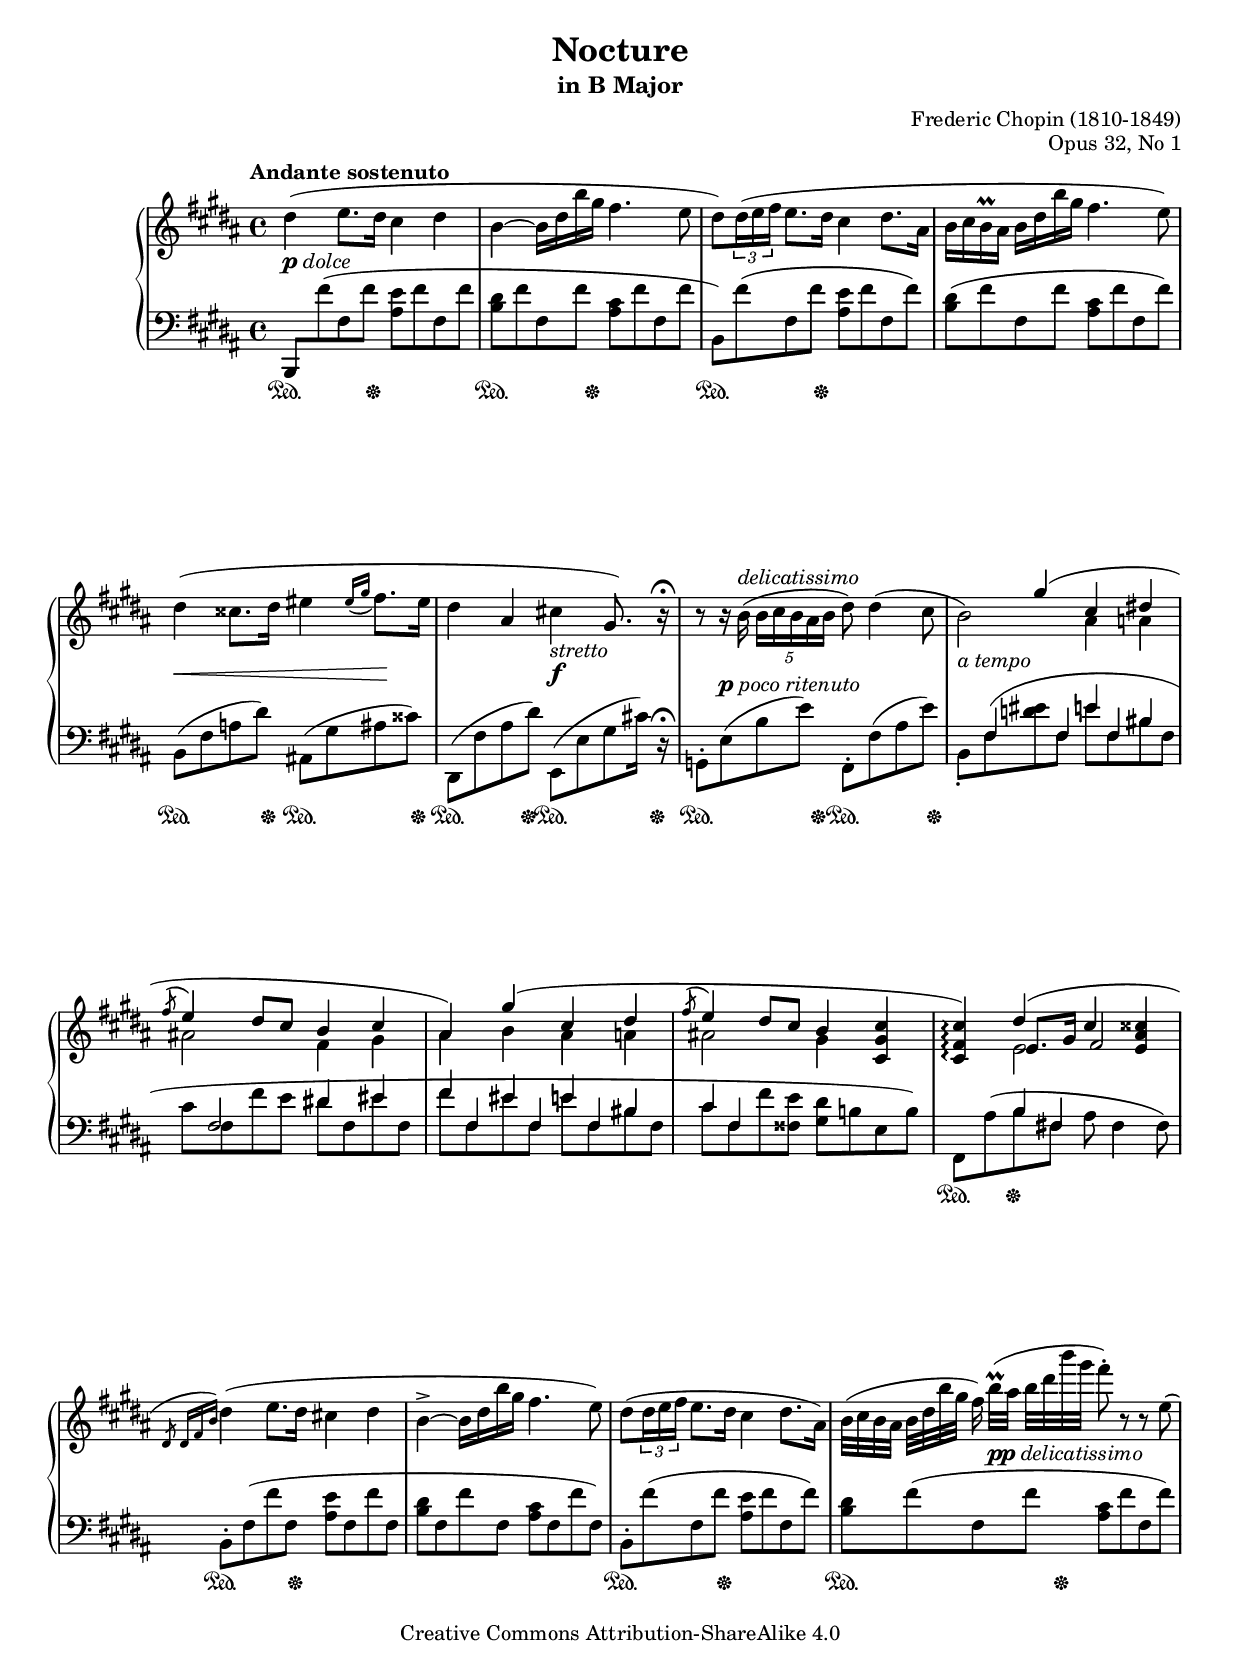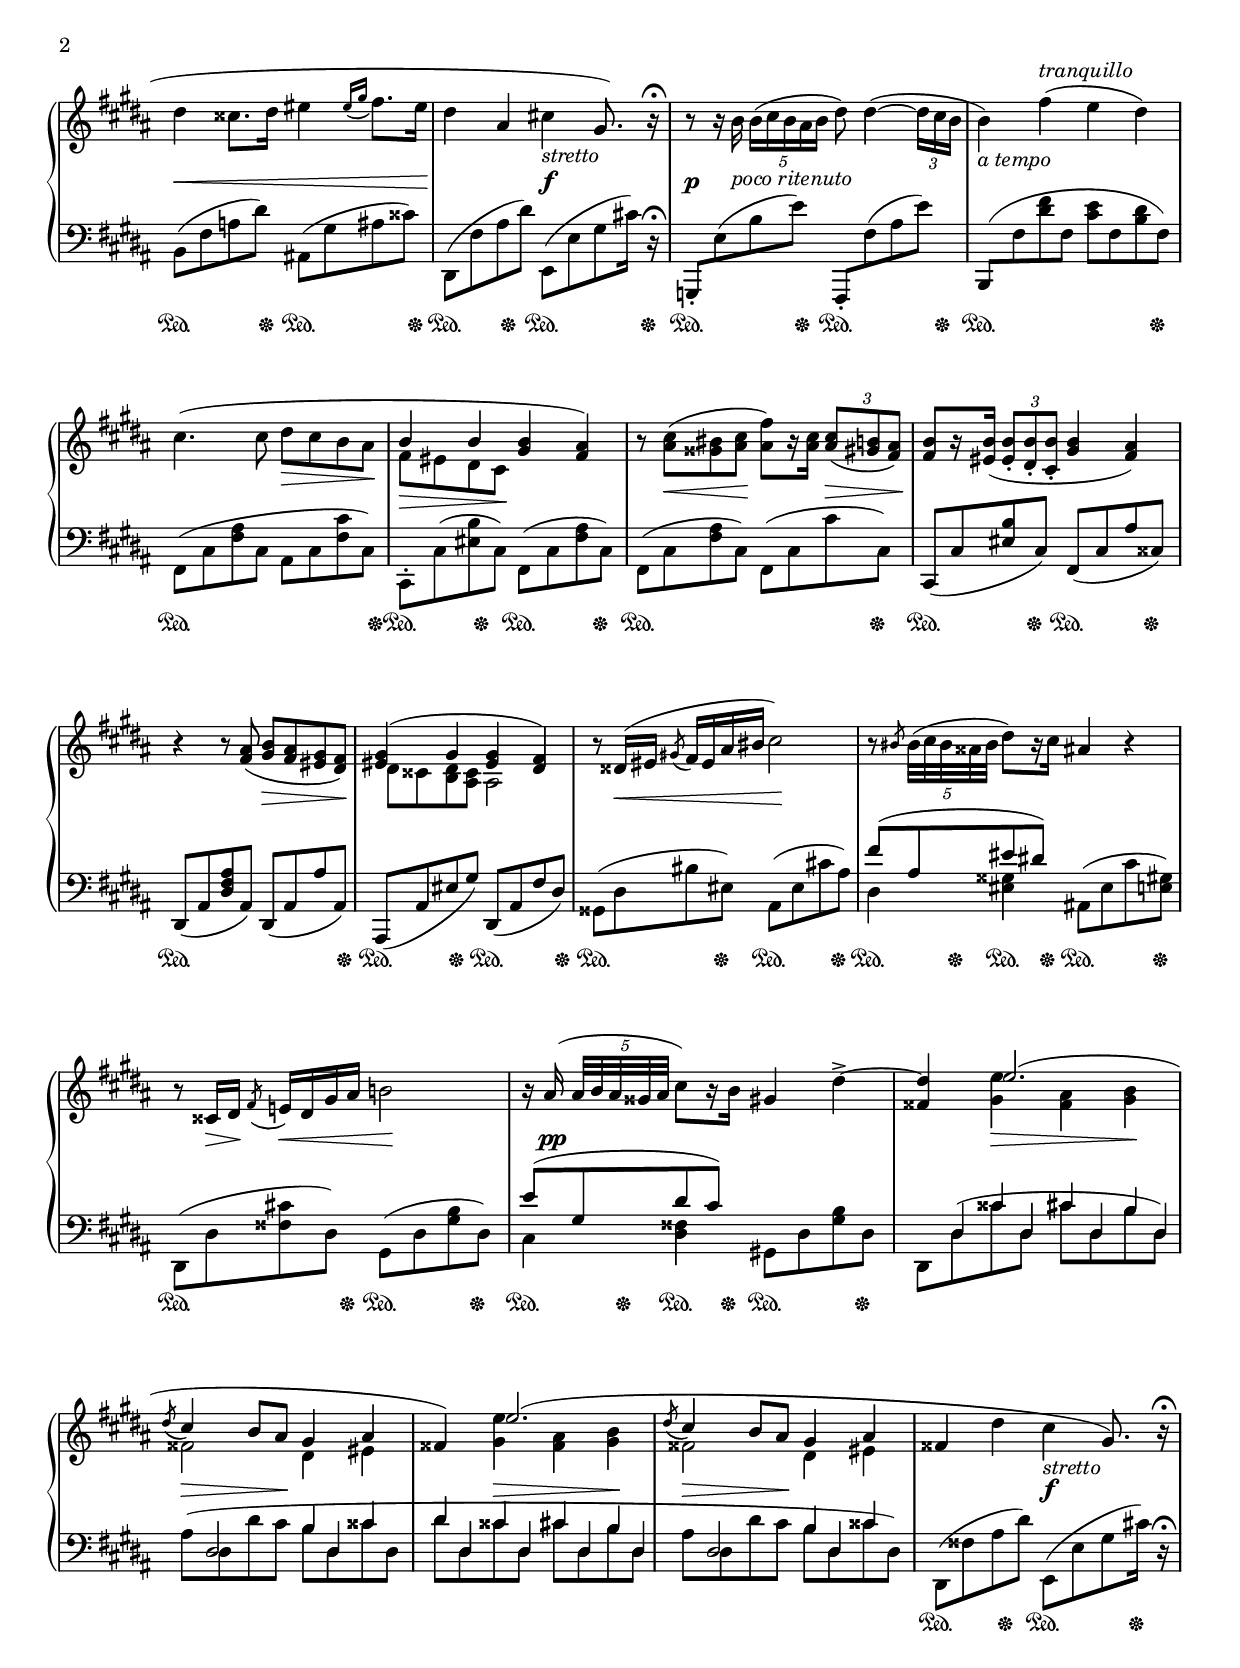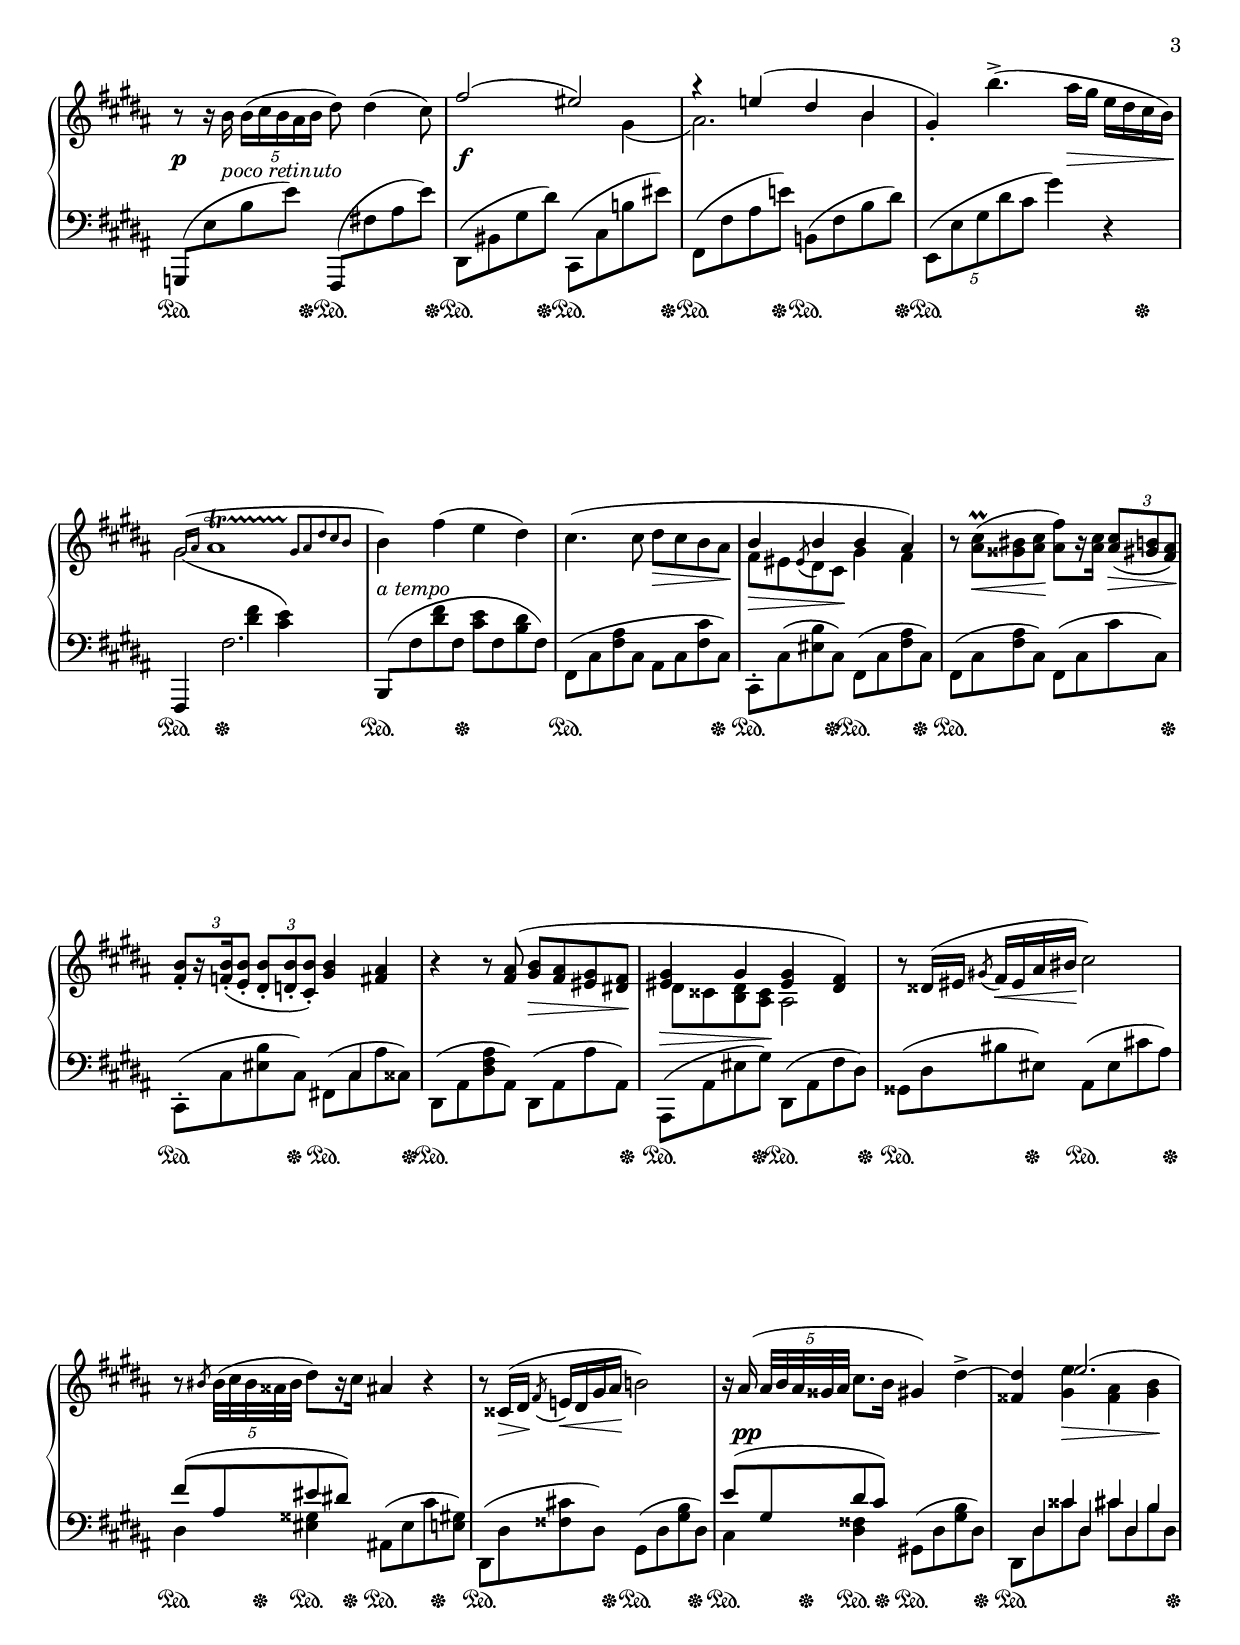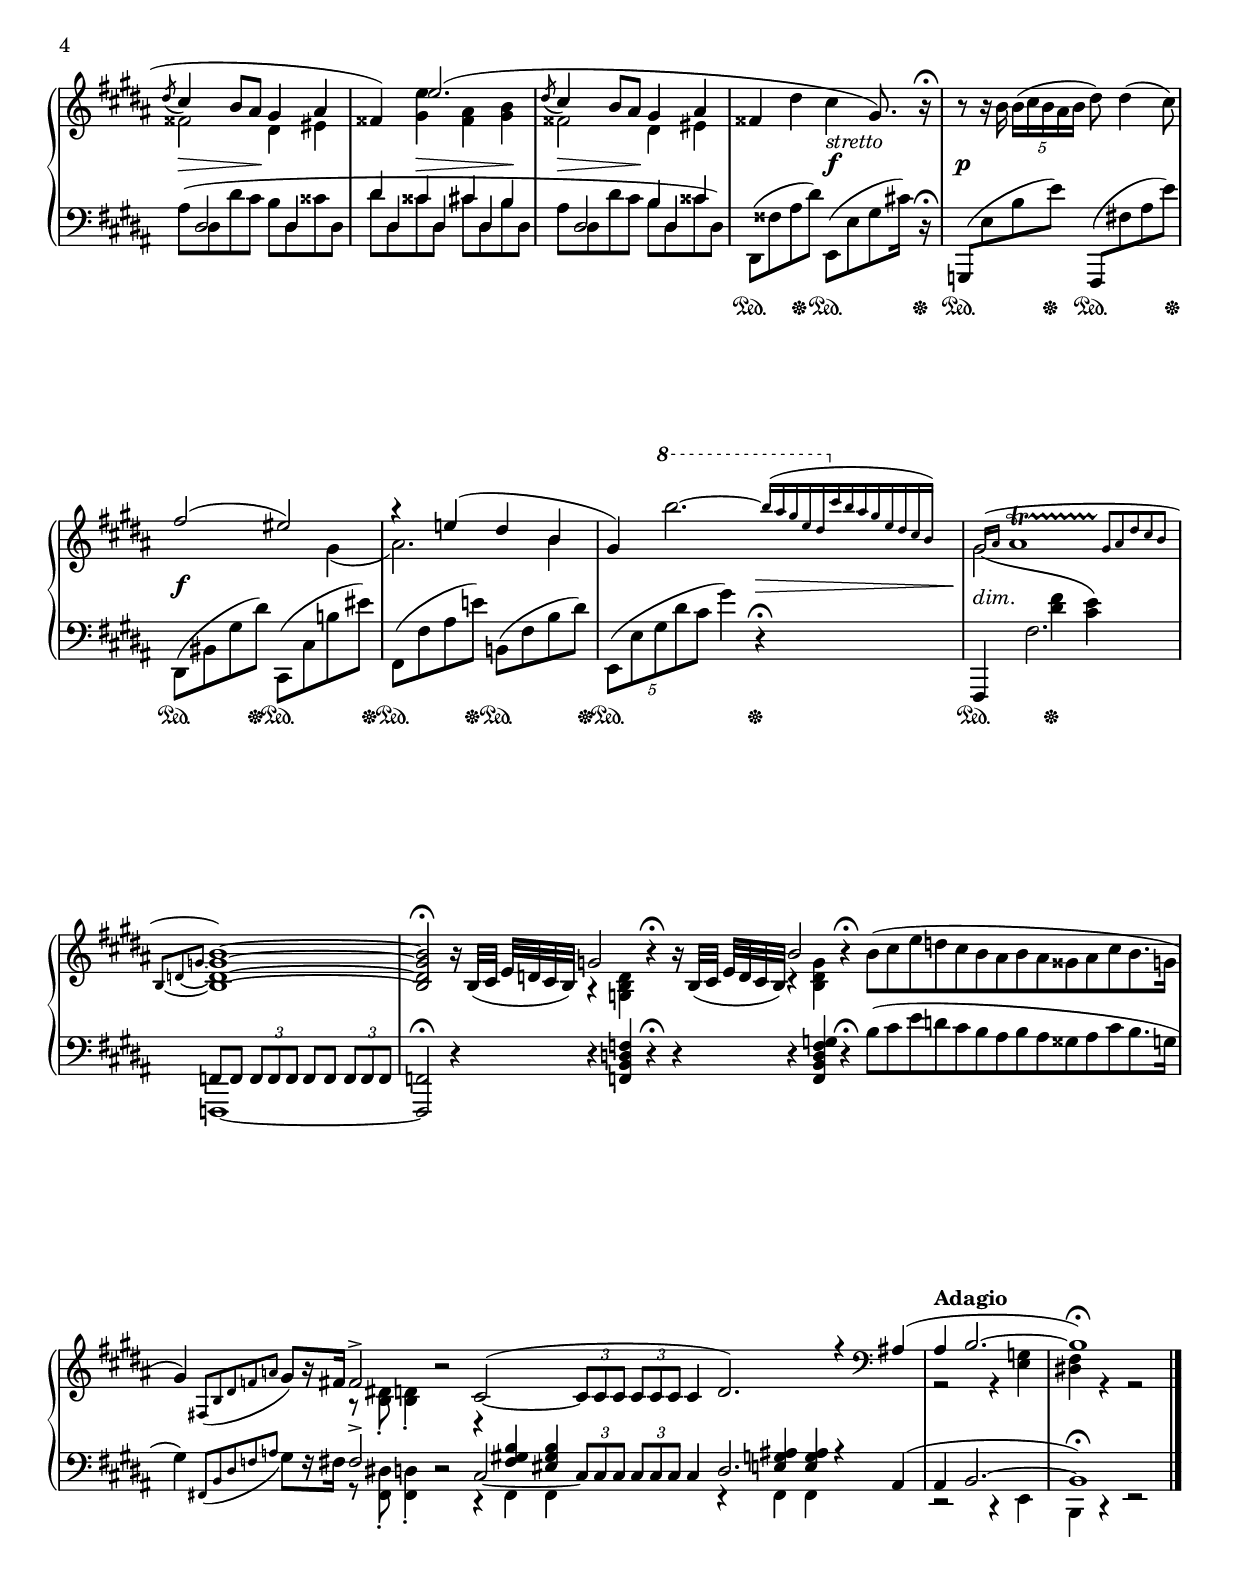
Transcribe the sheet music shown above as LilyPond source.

%...+....1....+....2....+....3....+....4....+....5....+....6....+....7....+....

\version "2.19.83"
\language "english"

\header {
  title = "Nocture"
  subtitle = "in B Major"
  composer = "Frederic Chopin (1810-1849)"
  opus = "Opus 32, No 1"
  date = "1837"
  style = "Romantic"
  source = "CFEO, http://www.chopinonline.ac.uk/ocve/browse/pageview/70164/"
  
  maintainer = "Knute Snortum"
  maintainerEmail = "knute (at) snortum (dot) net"
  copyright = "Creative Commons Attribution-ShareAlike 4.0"
  
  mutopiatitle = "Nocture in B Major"
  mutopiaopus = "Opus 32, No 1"
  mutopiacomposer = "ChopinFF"
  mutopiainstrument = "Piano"
}

sd = \sustainOn 
su = \sustainOff

staffUp   = \change Staff = "upper"
staffDown = \change Staff = "lower"

slashFlag = \once \override Flag.stroke-style = "grace"

trillUnderSlur = {
  \once \override TrillSpanner.avoid-slur = #'inside
  \once \override TrillSpanner.outside-staff-priority = ##f
  \once \override TrillSpanner.extra-offset = #'(0 . -1)
}

slurShapeA = \shape #'((0 . -2) (0 . -4) (0 . 0) (0 . 0)) Slur
slurShapeB = \shape #'((0 . 2) (0 . -1) (-1 . -1) (0 . 4)) Slur
slurShapeD = \shape #'((0 . 0) (0 . 2) (0 . 0) (0 . 0)) Slur
slurShapeI = \shape #'((-0.5 . 2) (0 . 0) (0 . 0) (0 . 0)) Slur

slurPositionA = \once \override Slur.positions = #'(3 . 3)
slurPositionC = \once \override Slur.positions = #'(0 . 0)
slurPositionE = \once \override Slur.positions = #'(4 . 0)
slurPositionF = \once \override Slur.positions = #'(2 . 3)
slurPositionI = \once \override Slur.positions = #'(3 . 3)
slurPositionJ = \once \override Slur.positions = #'(0 . 0)
slurPositionK = \once \override Slur.positions = #'(0 . 0)
slurPositionL = \once \override Slur.positions = #'(1 . 3)
slurPositionQ = \once \override Slur.positions = #'(0 . 0)
slurPositionR = \once \override Slur.positions = #'(0 . 0)

beamPositionA = \once \override Beam.positions = #'(-1 . -1)

tieShapeA = \shape #'((0 . 0.25) (0 . 0.75) (0 . 0.75) (0 . 0.25)) Tie

global = {
  \key b \major
  \time 4/4
  \accidentalStyle piano
  \override Slur.details.accidental-collision = #1000
}

rightHand = \relative {
  \global
  \clef treble
  \set Score.tempoHideNote = ##t
  \tempo "Andante sostenuto" 4 = 76
  
  ds''4( e8. ds16 cs4 ds |
  b4 ~ b16 ds b' gs fs4. e8 |
  ds8) \tuplet 3/2 { ds16( e fs } e8. ds16 cs4 ds8. as16 |
  b16 cs b\prall as b ds b' gs fs4. e8) |
  ds4( css8. ds16 es4 \acciaccatura { es16 gs } fs8. es16 |
  ds4 as cs-\markup { \italic stretto } gs8.) r16\fermata |
  r8 r16 b(^\markup { \italic delicatissimo } 
    \tuplet 5/4 { b16 cs b as b } ds8) \new Voice = "2" { ds4( cs8 } |
  
  \barNumberCheck 8
  <<
    { s4 gs'( cs, ds }
    \\
    { b2) as4 a }
  >> |
  <<
    \acciaccatura { fs'8 }
    { e4 ds8 cs b4 cs }
    \\
    { as2 fs4 gs }
  >> |
  <<
    { as4) gs'( cs, ds }
    \\
    { as4 b as a }
  >> |
  <<
    \acciaccatura { fs'8 } 
    { e4 ds8 cs b4 <cs, gs' cs> }
    \\
    { as'2 gs4 s4 }
  >> |
  <<
    <<
      \context Voice = "1" { 
        \voiceOne <cs, fs cs'>4)\arpeggio ds'( cs <e, as css> 
      }
      \context Voice = "3" { \voiceThree s4 e8. gs16 fs2 }
    >> 
    \context Voice = "2" { \voiceTwo s4 e2 s4 }
  >> |
  
  \barNumberCheck 13
  \tag #'layout { \context Voice = "1" { 
    \voiceOne \grace { \slashFlag ds8 ds16[ fs b]) } } }
    \oneVoice ds4( e8. ds16 cs4 ds4 |
  b4~-> b16 ds b' gs fs4. e8) |
  ds8( \tuplet 3/2 { ds16 e fs } e8. ds16 cs4 ds8. as16) |
  b32([ cs b as] b[ ds b' gs] fs16) b32([\prall as] 
    b[ ds b' gs] fs8)-. r r e,( | \pageBreak
  ds4 css8. ds16 es4 \acciaccatura { es16 gs } fs8. es16 |
  ds4 as cs-\markup { \italic stretto } gs8.) r16\fermata |
  r8 r16 b_\markup { \italic "poco ritenuto" } 
    \tuplet 5/4 { b16( cs b as b } ds8) ds4(~ \tuplet 3/2 { ds16 cs b } |
    
  \barNumberCheck 20
  b4)_\markup { \italic "a tempo" } fs'(^\markup { \italic tranquillo } e ds) |
  \context Voice = "1" { cs4.( cs8 ds\> cs b as\! } |
  << { b4 b <gs b> <fs as>) } \\ { fs8\> es ds cs\! s2 } >> |
  \stemDown r8 <as' cs>( <gss bs> <as cs> <as fs'>)[ r16 <as cs>]
    \stemNeutral \tuplet 3/2 { q8( <gs b> <fs as>) } |
  <fs b>8[ r16 <es b'>]( \tuplet 3/2 { <es b'>8-. <ds b'>-. <cs b'>-. } 
    <gs' b>4 <fs as>) |
  r4 r8 <fs as>( <gs b> <fs as> <es gs> <ds fs>) |
  << { <es gs>4( gs <es gs> <ds fs>) } \\ { ds8 css <b ds> <as css> as2 } >> |
  r8 dss16( es \acciaccatura { gs8 } fs16 es as bs cs2) | 
  r8 \grace { \slashFlag bs8 } \tuplet 5/4 { bs32( cs bs ass bs } 
    ds8)[ r16 cs] as4 r |
  r8 css,16 ds \acciaccatura { fs8 } e16 ds gs as b2 |
  r16 as( \tuplet 5/4 { as32[ b as gss as] } cs8)[ r16 b] gs4 ds'4~-> |
  
  \barNumberCheck 31
  <fss, ds'>4 << { e'2.( } \\ { <gs, e'>4 <fss as> <gs b> } >> |
  << \acciaccatura { \slurDown ds'8 } 
     { cs4 b8 as gs4 as } 
     \\ 
     { fss2 ds4 es } 
  >> |
  \context Voice = "1" { fss4) }
    << 
      { e'2.( } 
      \\ 
      { <gs, e'>4 <fss as> <gs b> } 
    >> |
  << 
    \acciaccatura { \slurDown ds'8 } 
    { cs4 b8 as gs4 as } 
    \\ 
    { fss2 ds4 es } 
  >> |
  \context Voice = "1" { \oneVoice fss4 ds' cs-\markup { \italic stretto } 
                         gs8.) } r16\fermata | \pageTurn
  r8 r16 b \tuplet 5/4 { b16( cs b as b } ds8) ds4( cs8) |
  
  \barNumberCheck 37
  << { fs2( es) } \\ { s2. gs,4( } >> |
  << { r4 e'( ds b } \\ { as2.) b4 } >> |
  \context Voice = "1" { gs4_.) } b'4.->( as16 gs e ds cs b) |
  << 
    \context Voice = "1" {
      \voiceOne \mergeDifferentlyHeadedOn 
      \magnifyMusic 0.63 { \slurPositionA gs16( as } s8 s2.
    }    
    \context Voice = "2" { 
      \voiceTwo \slurShapeA gs2^( \staffDown <ds fs>4 <cs e>) 
    } 
    \context Voice = "3" { 
      \voiceThree s8 \trillUnderSlur \afterGrace 7/8 as'1*7/8\startTrillSpan     
        { gs8\stopTrillSpan as ds cs b } 
    } 
  >> |
  \context Voice = "1" { \stemDown b4) } fs'( e ds) |
  \context Voice = "1" { cs4.(  cs8 ds cs b as } | 
  <<
    \context Voice = "1" { \voiceOne b4 b b as) }
    \context Voice = "2" { \voiceTwo 
      fs8\> es \acciaccatura { \stemUp es } \stemDown ds cs\! gs'4 fs
    }
  >> |
  r8 \stemDown <as cs>(\<\prall <gss bs> <as cs>\! <as fs'>)[ r16 <as cs>] 
    \stemNeutral \tuplet 3/2 { <as cs>8(\> <gs b> <fs as>)\! } |
  \tuplet 3/2 { <fs b>8-.[ r16 <f b>-.( <e b'>8-.] }
    \tuplet 3/2 { <ds b'>-. <d b'>-. <cs b'>-.) } <gs'b>4 <fs as> |
    
  \barNumberCheck 46
  \context Voice = "1" { r4 r8 <fs as>^( <gs b>\> <fs as> <es gs> <ds fs>\! } |
  <<
    { <es gs>4 gs <es gs> <ds fs>) }
    \\
    { ds8 css <b ds> <as css> as2 }
  >> |
  r8 dss16( es \acciaccatura { gs8 } fs16\< es as bs\! cs2) |
  r8 \slashFlag \grace { bs8 } \tuplet 5/4 { bs32( cs bs ass bs } 
    ds8)[ r16 cs] as4 r |
  r8 css,16(\> ds\! \acciaccatura { fs8 } e16\< ds gs as\! b2) |
  r16 as( \tuplet 5/4 { as32[ b as gss as] } cs8. b16 gs4) ds'->~ |
  
  \barNumberCheck 52
  <fss, ds'>4 << { e'2.( } \\ { <gs, e'>4 <fss as> <gs b> } >> | \pageBreak
  <<
    \acciaccatura { \slurDown ds'8 }
    { cs4 b8 as gs4 as }
    \\
    { fss2 ds4 es }
  >> |
  \context Voice = "1" { fss4) } 
    << { e'2.( } \\ { <gs, e'>4 <fss as> <gs b> } >> |
  << 
    \acciaccatura { \slurDown ds'8 }
    { cs4 b8 as gs4 as } \\ { fss2 ds4 es } 
  >> |
  \context Voice = "1" { \oneVoice fss4 ds' cs-\markup { \italic stretto } 
                         gs8.) } r16\fermata | 
  r8 r16 b \tuplet 5/4 { b16( cs b as b } ds8) ds4( cs8) |
  << { fs2( es) } \\ { s2. gs,4( } >> |
  << { r4 e'( ds b } \\ { as2.) b4 } >> |
  \context Voice = "1" { gs4) } \ottava 1 \afterGrace b''2.~ {
    b16^( as gs e ds \ottava 0 cs b as gs e ds cs b)
  }
  << 
    \context Voice = "1" {
      \voiceOne \mergeDifferentlyHeadedOn 
      \magnifyMusic 0.63 { \slurPositionA gs16( as } s8 s2.
    }    
    \context Voice = "2" { 
      \voiceTwo \slurShapeA gs2^( \staffDown <ds fs>4 <cs e>) 
    } 
    \context Voice = "3" { 
      \voiceThree s8 \trillUnderSlur \afterGrace 7/8 as'1*7/8\startTrillSpan     
        { gs8\stopTrillSpan as ds cs b } 
    } 
  >> |  
  
  \barNumberCheck 62 
  \context Voice = "1" {
    \tag #'layout { \set tieWaitForNote = ##t \grace { b,8~ d_~ g_~ } } 
      <b, d g b>1)~
  } 
  %{   
  \override TieColumn.tie-configuration = #'((0.0 . 1) (-2.0 . 1) (-4.0 . 1))
    <c e g>2~ <c e g>
  %}
  % Ties may be engraved manually by changing the tie-configuration property
  % of the TieColumn object. The first number indicates the distance from the 
  % center of the staff in half staff-spaces, and the second number indicates 
  % the direction (1 = up, -1 = down).
  \context Voice = "1" { \cadenzaOn q2\fermata } r16 b32([ cs] e[ d cs b])
  << { g'2 } \\ { r4 <g, b d> } >> r4\fermata
  r16 b32([ cs] e[ d cs b])
  << { b'2 } \\ { r4 <b, d g> } >> r4\fermata
  b'8([ cs e d cs b as b as gss as cs b8. g16] \bar "|" 
  g4) \grace {fs,8([ b d f a] } g)[ r16 fs] 
  << { fs2-> } \\ { r8 <b, ds>-. <b d>4-. } >> r2
  <<
    { cs2*3/2_~^( \tuplet 3/2 { cs8[ cs cs] } \tuplet 3/2 { cs[ cs cs] } 
        cs4 d2.) }
    \\
    { r4 \staffDown \stemUp <fs, gs b> <es gs b> s1 <e g as>4 q }
  >>
  \context Voice = "1" { r4 \clef bass as( \bar "|" }
  \tempo Adagio
  \context Voice = "1" 
    << { as b2.~ \bar "|" b1)\fermata } \\ { r2 r4 <e, g> <ds fs> r r2 } >>
  \bar "|."
}

leftHand = \relative {
  \global
  \clef bass
  \override Beam.auto-knee-gap = #4
  
  \beamPositionA b,,8 fs'''( fs, fs' <as, e'> fs' fs, fs' |
  <b, ds>8 fs' fs, fs' <as, cs> fs' fs, fs' |
  b,,8) fs''( fs, fs' <as, e'> fs' fs, fs') |
  <b, ds>8( fs' fs, fs' <as, cs> fs' fs, fs') |
  b,,8( fs' a ds) as,( gs' as css) |
  \slurPositionC ds,,8( fs' as ds) e,,([ e' gs cs16]) r\fermata |
  g,8-. e'( b' e) fs,,-. fs'( as e') |
  
  \barNumberCheck 8
  <<
    { s8 fs,4 fs4*1/2 e' fs, bs4  }
    \\
    { b,8-. \slurShapeB fs'^( <d' es> fs, e' fs, bs fs }
  >> |
  <<
    { s8 fs2*3/4 ds'4 es }
    \\
    { cs8 fs, fs' e ds fs, es' fs, }
  >> |
  <<
    { fs'4*1/2 fs, es' fs, e' fs, bs4 }
    \\
    { fs'8 fs, es' fs, e' fs, bs fs }
  >> |
  <<
    { cs'4*1/2 fs, s4 s2 }
    \\
    { cs'8 fs, fs' <fss, e'> <gs ds'> b e, b') }
  >> |
  <<
    { s4 b4*1/2 fs s2 }
    \\
    { fs,8 \slurPositionE as'^( b fs as fs4 fs8) }
  >> |
  
  \barNumberCheck 13
  b,8-. fs'( fs' fs, <as e'> fs fs' fs, |
  <b ds>8 fs fs' fs, <as cs> fs fs' fs,) |
  b,8-. fs''( fs, fs' <as, e'> fs' fs, fs') |
  <b, ds>8 fs'( fs, fs' <as, cs> fs' fs, fs') |
  b,,8( fs' a ds) as,( gs' as css) |
  ds,,8( fs' as ds) e,,([ e' gs cs16]) r\fermata |
  g,,8-. e''( b' e) fs,,,-. fs''( as e') |
  
  \barNumberCheck 20
  \slurPositionF b,,8( fs'' <ds' fs> fs, <cs' e> fs, <b ds> fs) |
  \stemDown fs,8( cs' <fs as> cs as cs <fs cs'> cs) |
  cs,8-. cs'( <es b'> cs) fs,( cs' <fs as> cs)  |
  fs,8( cs' <fs as> cs) fs,( cs' cs' cs,) \stemNeutral |
  cs,8( cs' <es b'> cs) fs,( cs' as' css,) |
  ds,8( as' <ds fs as> as) ds,( as' as' as,) |
  as,8( as' es' gs) ds,( as' fs' ds) |
  gss,8( ds' bs' es,) as,( es' cs' as) |
  << { fs'8( as, es' ds) } \\ { ds,4 <es gss> } >> as,8( es' cs' <e, gs>) |
  \stemDown ds,8( ds' <fss cs'> ds) gs,( ds' <gs b> ds) \stemNeutral |
  << { e'8( gs, ds' cs) } \\ { cs,4 <ds fss> } >> gs,8 ds' <gs b> ds |
  
  \barNumberCheck 31
  <<
    { s8 ds4*1/2 css' ds, cs' ds, b' ds, }
    \\
    { ds,8 \slurPositionI ds'^( css' ds, cs' ds, b' ds,) }
  >> |
  <<
    { s8 ds2*3/4 b'4*1/2 ds, css'4 }
    \\
    { as8^( ds, ds' cs b ds, css' ds, }
  >> |
  <<
    { ds'4*1/2 ds, css' ds, cs' ds, b' ds, }
    \\
    { ds'8 ds, css' ds, cs' ds, b' ds, }
  >> |
  <<
    { s8 ds2*3/4 b'4*1/2 ds, css'4 }
    \\
    { as8 ds, ds' cs b ds, css' ds,) }
  >> |
  ds,8( fss' as ds) e,,([ e' gs cs16]) r\fermata |
  \slurShapeD g,,8( e'' b' e) fs,,,( fs'' as e') |
  
  \barNumberCheck 37
  \slurPositionJ ds,,8( bs' gs' ds') cs,,( cs' b' es) |
  fs,,8( fs' as e') b,( fs' b ds) |
  \tuplet 5/4 { \slurPositionK e,,( e' gs ds' cs } gs'4) r |
  fs,,,4 fs''2. |
  \slurPositionL b,,8( fs'' <ds'fs> fs, <cs' e> fs, <b ds> fs) |
  \stemDown fs,8( cs' <fs as> cs as cs <fs cs'> cs) |
  cs,8-. cs'( <es b'> cs) fs,( cs' <fs as> cs) |
  fs,8( cs' <fs as> cs) fs,( cs' cs' cs,) |
  cs,8-.( cs' <es b'> cs) << { s8 cs4 s8 } \\ { fs,^( cs' as' css,) } >> |
  
  \barNumberCheck 46
  ds,8( as' <ds fs as> as) ds,( as' as' as,) |
  as,8( as' es' gs) ds,( as' fs' ds) |
  gss,8( ds' bs' es,) as,( es' cs' as) |
  << { fs'8( as, es' ds ) } \\ { ds,4 <es gss> } >> as,8( es' cs' <e,gs>) |
  ds,8( ds' <fss cs'> ds) gs,( ds' <gs b> ds) |
  << { e'8( gs, ds' cs) } \\ { cs,4 <ds fss> } >> gs,8( ds' <gs b> ds) |
  
  \barNumberCheck 52
  <<
    { s8 ds4*1/2 css' ds, cs' ds, b' s8 }
    \\
    { ds,,8 ds' css' ds, cs' ds, b' ds, }
  >> |
  << { s8 ds2 ds4 s8 } \\ { as'8^( ds, ds' cs b ds, css' ds, } >> |
  <<
    { ds'4*1/2 ds, css' ds, cs' ds, b' s8 }
    \\
    { ds8 ds, css' ds, cs' ds, b' ds, }
  >> |
  << 
    { s8 ds2*3/4 b'4*1/2 ds, css'4 } 
    \\ 
    { as8 ds, ds' cs b ds, css' ds,) } 
  >> |
  ds,8( fss' as ds) e,,([ e' gs cs16]) r\fermata |
  \stemNeutral \slurPositionQ g,,8( e'' b' e) \slurShapeI fs,,,( fs'' as e') |
  ds,,8( bs' gs' ds') cs,,( cs' b' es) |
  fs,,8( fs' as e') b,( fs' b ds) |
  \tuplet 5/4 { \slurPositionR e,,( e' gs ds' cs } gs'4) r\fermata |
  fs,,,4 fs''2. |
  
  \barNumberCheck 62
  << { f,8 f \tuplet 3/2 { f f f } f f \tuplet 3/2 { f f f } } \\ { f,1~ } >>
  \cadenzaOn \context Voice = "2" { \stemUp <f f'>2^\fermata } r4
  r4 <f' b d f> r\fermata
  r4 r <f b d f g> r\fermata
  b'8([ cs e d cs b as b as gss as cs b8. g16] g4)
  \grace {fs,8([ b d f a] } g)[ r16 fs] 
  << { fs2-> } \\ { r8 <fs, ds'>-. <fs d'>4-. } >> r2
  <<
    { 
      \tieShapeA cs'2*3/2_~ \tuplet 3/2 { cs8[ cs cs] } 
        \tuplet 3/2 { cs[ cs cs] } cs4 d2. 
    }
    \\
    { r4 \staffDown fs, fs s2. r4 fs fs }
  >>
  \context Voice = "1" { r4 as4( \bar "|" }
  << { as4 b2.~ \bar "|" b1)\fermata } \\ { r2 r4 e, b r r2 } >>
  \bar "|."
}

pedal = {
  s4.\sd s16 s16\su s2 |
  s4.\sd s16 s16\su s2 |
  s4.\sd s16 s16\su s2 |
  s1 |
  s4.\sd s16 s16\su s4.\sd s16 s16\su |
  s4.\sd s8\su s4.\sd s16 s16\su |
  s4.\sd s16 s16\su s4.\sd s16 s16\su |
  
  \barNumberCheck 8
  s1 * 4 |
  s4\sd s16\su s8. s2 |
  
  \barNumberCheck 13
  s4.\sd s16 s16\su s2 |
  s1 |
  s4.\sd s16 s16\su s2 |
  s4.\sd s16 s16\su s2 |
  s4.\sd s16 s16\su s4.\sd s16 s16\su |
  s4\sd s16 s16\su s8 s4.\sd s16 s16\su |
  s4.\sd s32 s16.\su s4.\sd s16 s16\su |
  
  \barNumberCheck 20
  s2.\sd s8 s16\su s16 |
  s2.\sd s8. s16\su |
  s4\sd s16 s16\su s8 s4.\sd s16\su s16 |
  s2.\sd s8 s16\su s16 |
  s4.\sd s8\su s4.\sd s16\su s16 |
  s2.\sd s8. s16\su |
  s4\sd s16 s16\su s8 s4.\sd s16 s16\su |
  s4.\sd s16\su s16 s4.\sd s16\su s16 |
  s8.\sd s16\su s8.\sd s16\su s4.\sd s8\su |
  s4.\sd s16 s16\su s4.\sd s16\su s16 |
  s8.\sd s16\su s8.\sd s16\su s4.\sd s8\su |
  
  \barNumberCheck 31
  s1 * 4 |
  s4\sd s16 s16\su s8 s4.\sd s8\su |
  s4.\sd s16 s16\su s4.\sd s16 s16\su |
  
  \barNumberCheck 37
  s4.\sd s16\su s16 s4.\sd s16 s16\su |
  s4.\sd s16\su s16 s4.\sd s16 s16\su |
  s2.\sd s8 s\su |
  s4\sd s\su s2 |
  s4.\sd s16 s16\su s2 |
  s2.\sd s8 s16\su s |
  s4.\sd s16\su s s4.\sd s16\su s |
  s2.\sd s8 s16 s\su |
  s4.\sd s16\su s s4.\sd s16 s16\su |
  
  \barNumberCheck 46
  s2.\sd s8 s16 s\su |
  s4.\sd s16\su s s4.\sd s16 s16\su |
  s4.\sd s16\su s s4.\sd s16 s16\su |
  s8\sd s16 s\su s8\sd s16 s\su s4\sd s16 s\su s8 |
  s4.\sd s16 s16\su s4.\sd s16\su s |
  s8\sd s16 s\su s8\sd s16 s\su s4\sd s8. s16\su |
  
  \barNumberCheck 52
  s2.\sd s8 s16 s\su |
  s1 * 3 |
  s4\sd s16 s16\su s8 s4.\sd s16 s16\su |
  s4.\sd s16\su s s4.\sd s16 s16\su |
  s4.\sd s16\su s s4.\sd s16 s16\su |
  s4.\sd s16\su s s4.\sd s16 s16\su |
  s2.\sd s4\su |
  s2\sd s2\su |
  
  \barNumberCheck 62
}

dynamics = {
  s1-\markup{ \dynamic p \italic dolce } |
  s1 * 3 |
  s2.\< s4\!|
  s2 s2\f
  s8 s-\markup { \dynamic p \italic poco ritenuto } s2. |
  
  \barNumberCheck 8
  s1^\markup { \italic "a tempo" } |
  s1 * 4 |
  
  \barNumberCheck 13
  s1 * 3 |
  s4 s16 s16-\markup { \dynamic pp \italic delicatissimo } s8 s2 |
  s2.\< s8. s16\! |
  s2 s2\f |
  s1 \p |
  
  \barNumberCheck 20
  s1 * 3 |
  s8 s\< s s\! s4 s4\> <>\! |
  s1 |
  s2 s4.\> s8\! |
  s1 |
  s8 s4.\< s2\! |
  s1 |
  s8 s16\> s\! s4\< <>\! s2 | 
  s16 s2.\pp s16 s8 |
  
  \barNumberCheck 31
  s4 s2\> s4\! |
  s4\> s8 s\! s2 |
  s4 s2\> s4\! |
  s4\> s8 s\! s2 |
  s2 s2\f |
  s8.\p s16-\markup { \italic "poco retinuto" } s2. |
  
  \barNumberCheck 37
  s1\f |
  s1 |
  s2 s8 s8\> s8. s16\! |
  s1 |
  s1-\markup { \italic "a tempo" } |
  s2 s4.\> s8\! |
  s1 * 3|
  
  \barNumberCheck 46
  s1 |
  s4.\> s8\! s2 |
  s1 * 3 |
  s16 s\pp s8 s2. |
  
  \barNumberCheck 52
  s4 s2\> s4\! |
  s4\> s8 s\! s2 |
  s4 s2\> s4\! |
  s4\> s8 s\! s2 |
  s2 s2\f |
  s1\p |
  s1\f |
  s1 |
  s2. s4\> <>\! |
  s1-\markup { \italic dim. } |
  
  \barNumberCheck 62
}

#(set-global-staff-size 18) % default 20

% Engraving is fine, even with the warning
%#(ly:expect-warning "warning: stealing the entirety of a note's time")

\paper {
  ragged-last-bottom = ##t % set to false after editing 

  markup-system-spacing = 
    #'((basic-distance . 2)
       (padding . 1)) % defaults: 1, 0.5
    
  system-system-spacing =
    #'((basic-distance . 12) 
       (minimum-distance . 8)
       (padding . 3)
       (stretchability . 60)) % defaults: 12, 8, 1, 60
      
  last-bottom-spacing = 
    #'((basic-distance . 2)
       (minimum-distance . 1)
       (padding . 2)
       (stretchability . 30)) % defaults 1, 0, 1, 30
    
  % #(set-paper-size "letter") % for testing only
  
  % These settings are scaled to paper-size
  top-margin = 12\mm % default 5
  bottom-margin = 12\mm % default 6
  left-margin = 10\mm % default 10
  right-margin = 10\mm % default 10
}

% Typeset only
\score {
  \keepWithTag layout
  \new PianoStaff <<
    \new Staff = "upper" \rightHand
    \new Dynamics = "dynamics" \dynamics
    \new Staff = "lower" \leftHand
    \new Dynamics = "pedal" \pedal 
  >>
  \layout {
    \context {
      \Score
      \omit BarNumber
    }
  }
}

\include "articulate.ly"

% Midi only
\score {
  \keepWithTag midi
  \articulate {
    <<
      \new Staff = "upper" << \rightHand \pedal \dynamics >>
      \new Staff = "lower" << \leftHand \pedal \dynamics >>
    >>
  }
  \midi {
  }
}